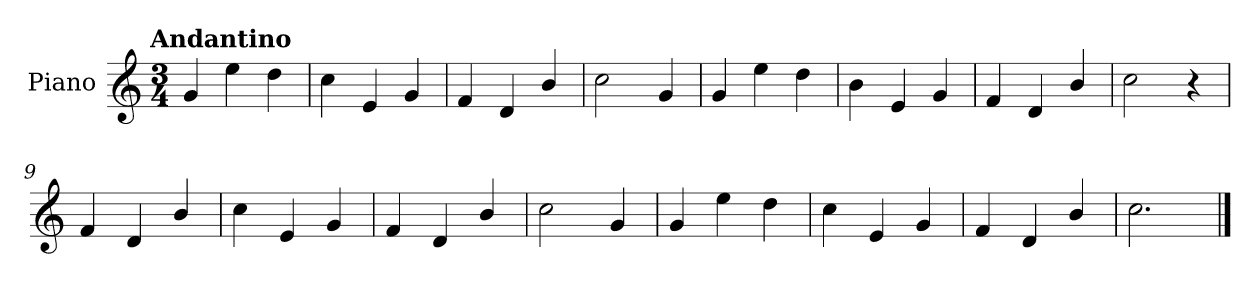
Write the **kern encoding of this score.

**kern
*part1
*staff1
*I"Piano
*I'Pno.
*clefG2
*k[]
!!LO:TX:omd:t=Andantino
*M3/4
*MM92
=1
4g/
4ee\
4dd\
=2
4cc\
4e/
4g/
=3
4f/
4d/
4b/
=4
2cc\
4g/
=5
4g/
4ee\
4dd\
!!LO:LB:g=z
=6
4b\
4e/
4g/
=7
4f/
4d/
4b/
=8
2cc\
4r
=9
4f/
4d/
4b/
=10
4cc\
4e/
4g/
=11
4f/
4d/
4b/
!!LO:LB:g=z
=12
2cc\
4g/
=13
4g/
4ee\
4dd\
=14
4cc\
4e/
4g/
=15
4f/
4d/
4b/
=16
2.cc\
==
*-
